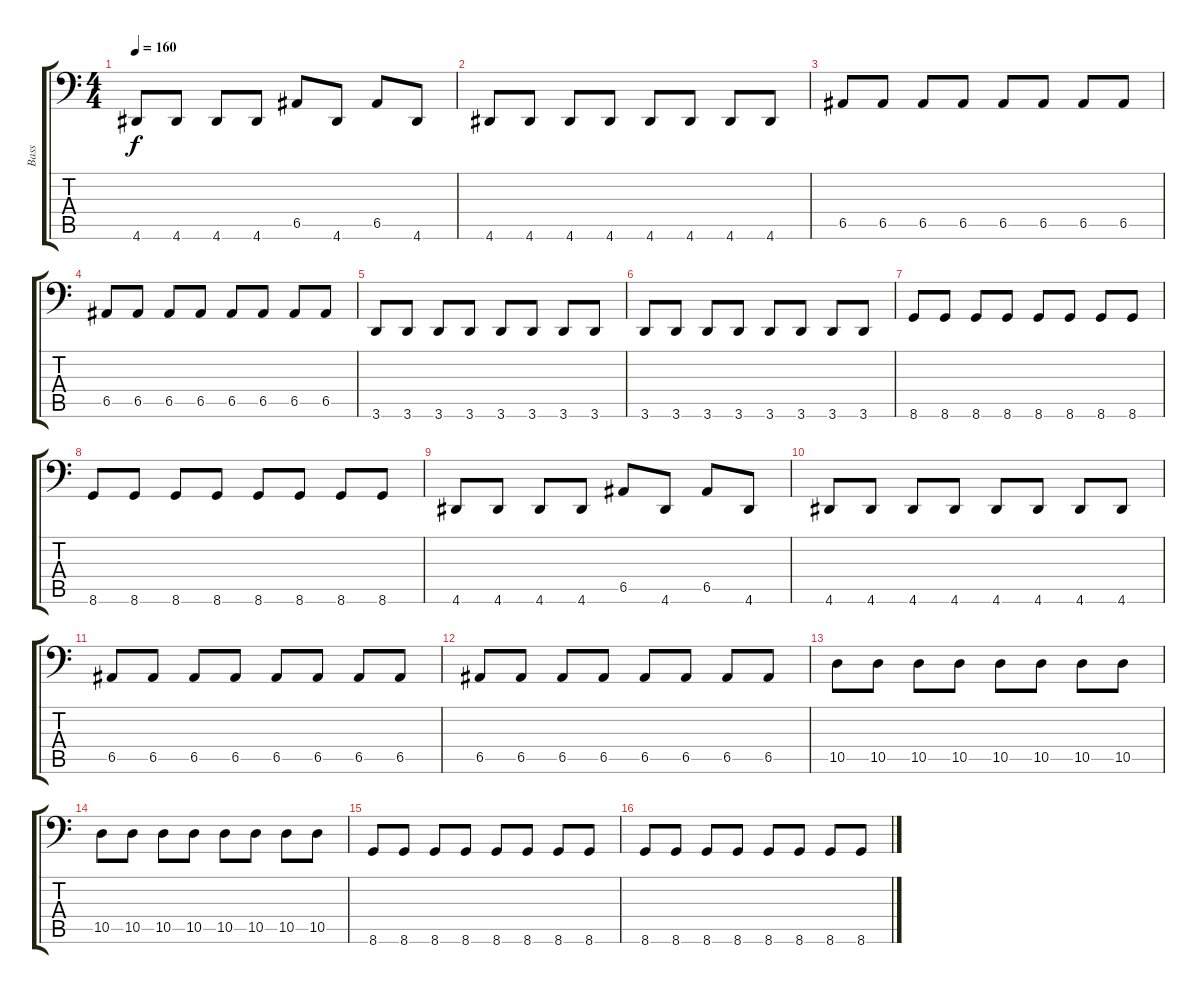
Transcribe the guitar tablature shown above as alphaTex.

\track ("Bass" "Bass") {instrument electricbassfinger}
\staff {score tabs}
\tuning (C3 G2 D2 A1 E1 B0) {hide}
\ts (4 4)
\tempo 160
\clef f4
\ks c
4.6.8{dy f} 4.6.8 4.6.8 4.6.8 6.5.8 4.6.8 6.5.8 4.6.8 |
4.6.8 4.6.8 4.6.8 4.6.8 4.6.8 4.6.8 4.6.8 4.6.8 |
\section ("" " ")
6.5.8 6.5.8 6.5.8 6.5.8 6.5.8 6.5.8 6.5.8 6.5.8 |
6.5.8 6.5.8 6.5.8 6.5.8 6.5.8 6.5.8 6.5.8 6.5.8 |
3.6.8 3.6.8 3.6.8 3.6.8 3.6.8 3.6.8 3.6.8 3.6.8 |
3.6.8 3.6.8 3.6.8 3.6.8 3.6.8 3.6.8 3.6.8 3.6.8 |
8.6.8 8.6.8 8.6.8 8.6.8 8.6.8 8.6.8 8.6.8 8.6.8 |
8.6.8 8.6.8 8.6.8 8.6.8 8.6.8 8.6.8 8.6.8 8.6.8 |
4.6.8 4.6.8 4.6.8 4.6.8 6.5.8 4.6.8 6.5.8 4.6.8 |
4.6.8 4.6.8 4.6.8 4.6.8 4.6.8 4.6.8 4.6.8 4.6.8 |
6.5.8 6.5.8 6.5.8 6.5.8 6.5.8 6.5.8 6.5.8 6.5.8 |
6.5.8 6.5.8 6.5.8 6.5.8 6.5.8 6.5.8 6.5.8 6.5.8 |
10.5.8 10.5.8 10.5.8 10.5.8 10.5.8 10.5.8 10.5.8 10.5.8 |
10.5.8 10.5.8 10.5.8 10.5.8 10.5.8 10.5.8 10.5.8 10.5.8 |
8.6.8 8.6.8 8.6.8 8.6.8 8.6.8 8.6.8 8.6.8 8.6.8 |
8.6.8 8.6.8 8.6.8 8.6.8 8.6.8 8.6.8 8.6.8 8.6.8
